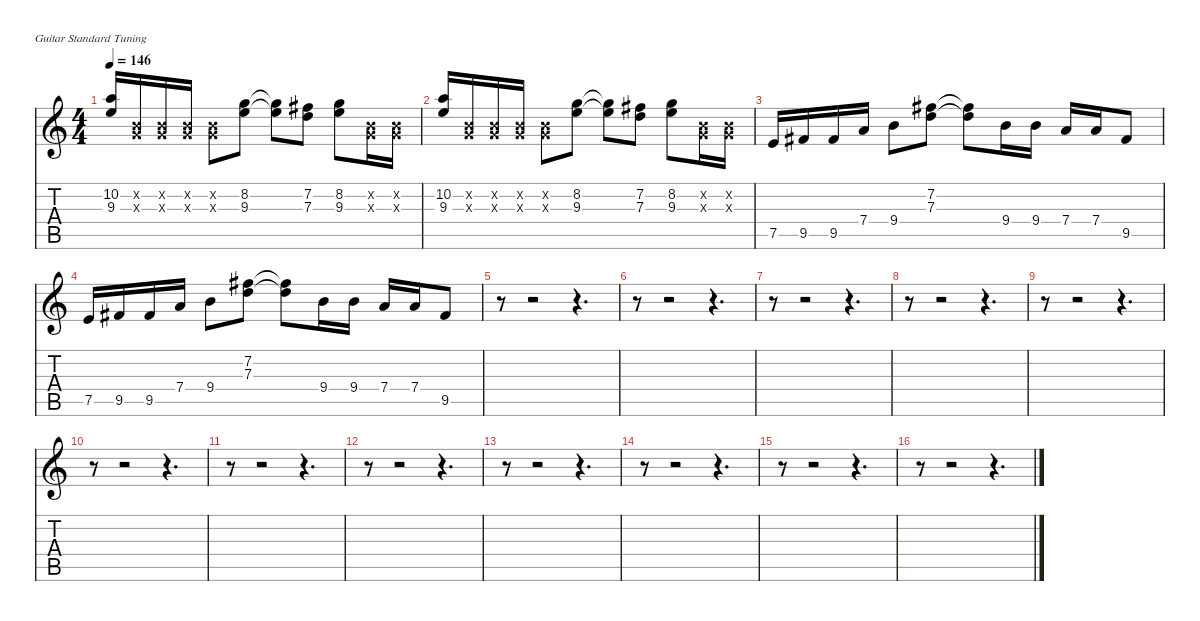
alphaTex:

\defaultSystemsLayout 4
\hideDynamics
\bracketExtendMode nobrackets
\singleTrackTrackNamePolicy hidden
\multiTrackTrackNamePolicy hidden
\firstSystemTrackNameMode fullname
\firstSystemTrackNameOrientation horizontal
\otherSystemsTrackNameOrientation horizontal
\track ("Guitar 2" "od.guit.") {instrument overdrivenguitar}
\staff {score tabs}
\tuning (E4 B3 G3 D3 A2 E2)
\ts (4 4)
\tempo 146
\clef g2
\ks c
(10.2 9.3).16{dy f beam Up} (0.2{x} 0.3{x}).16{beam Up} (0.2{x} 0.3{x}).16{beam Up} (0.2{x} 0.3{x}).16{beam Up} (0.2{x} 0.3{x}).8{beam Down} (8.2 9.3).8{beam Down} (8.2{t} 9.3{t}).8{beam Down} (7.2{acc #} 7.3).8{beam Down} (8.2 9.3).8{beam Down} (0.2{x} 0.3{x}).16{beam Down} (0.2{x} 0.3{x}).16{beam Down} |
(10.2 9.3).16{beam Up} (0.2{x} 0.3{x}).16{beam Up} (0.2{x} 0.3{x}).16{beam Up} (0.2{x} 0.3{x}).16{beam Up} (0.2{x} 0.3{x}).8{beam Down} (8.2 9.3).8{beam Down} (8.2{t} 9.3{t}).8{beam Down} (7.2{acc #} 7.3).8{beam Down} (8.2 9.3).8{beam Down} (0.2{x} 0.3{x}).16{beam Down} (0.2{x} 0.3{x}).16{beam Down} |
7.5.16{beam Up} 9.5{acc #}.16{beam Up} 9.5{acc #}.16{beam Up} 7.4.16{beam Up} 9.4.8{beam Down} (7.2{acc #} 7.3).8{beam Down} (7.2{t acc #} 7.3{t}).8{beam Down} 9.4.16{beam Down} 9.4.16{beam Down} 7.4.16{beam Up} 7.4.16{beam Up} 9.5{acc #}.8{beam Up} |
7.5.16{beam Up} 9.5{acc #}.16{beam Up} 9.5{acc #}.16{beam Up} 7.4.16{beam Up} 9.4.8{beam Down} (7.2{acc #} 7.3).8{beam Down} (7.2{t acc #} 7.3{t}).8{beam Down} 9.4.16{beam Down} 9.4.16{beam Down} 7.4.16{beam Up} 7.4.16{beam Up} 9.5{acc #}.8{beam Up} |
r.8{beam Down} r.2{beam Down} r.4{d beam Down} |
r.8{beam Down} r.2{beam Down} r.4{d beam Down} |
r.8{beam Down} r.2{beam Down} r.4{d beam Down} |
r.8{beam Down} r.2{beam Down} r.4{d beam Down} |
r.8{beam Down} r.2{beam Down} r.4{d beam Down} |
r.8{beam Down} r.2{beam Down} r.4{d beam Down} |
r.8{beam Down} r.2{beam Down} r.4{d beam Down} |
r.8{beam Down} r.2{beam Down} r.4{d beam Down} |
r.8{beam Down} r.2{beam Down} r.4{d beam Down} |
r.8{beam Down} r.2{beam Down} r.4{d beam Down} |
r.8{beam Down} r.2{beam Down} r.4{d beam Down} |
r.8{beam Down} r.2{beam Down} r.4{d beam Down}
